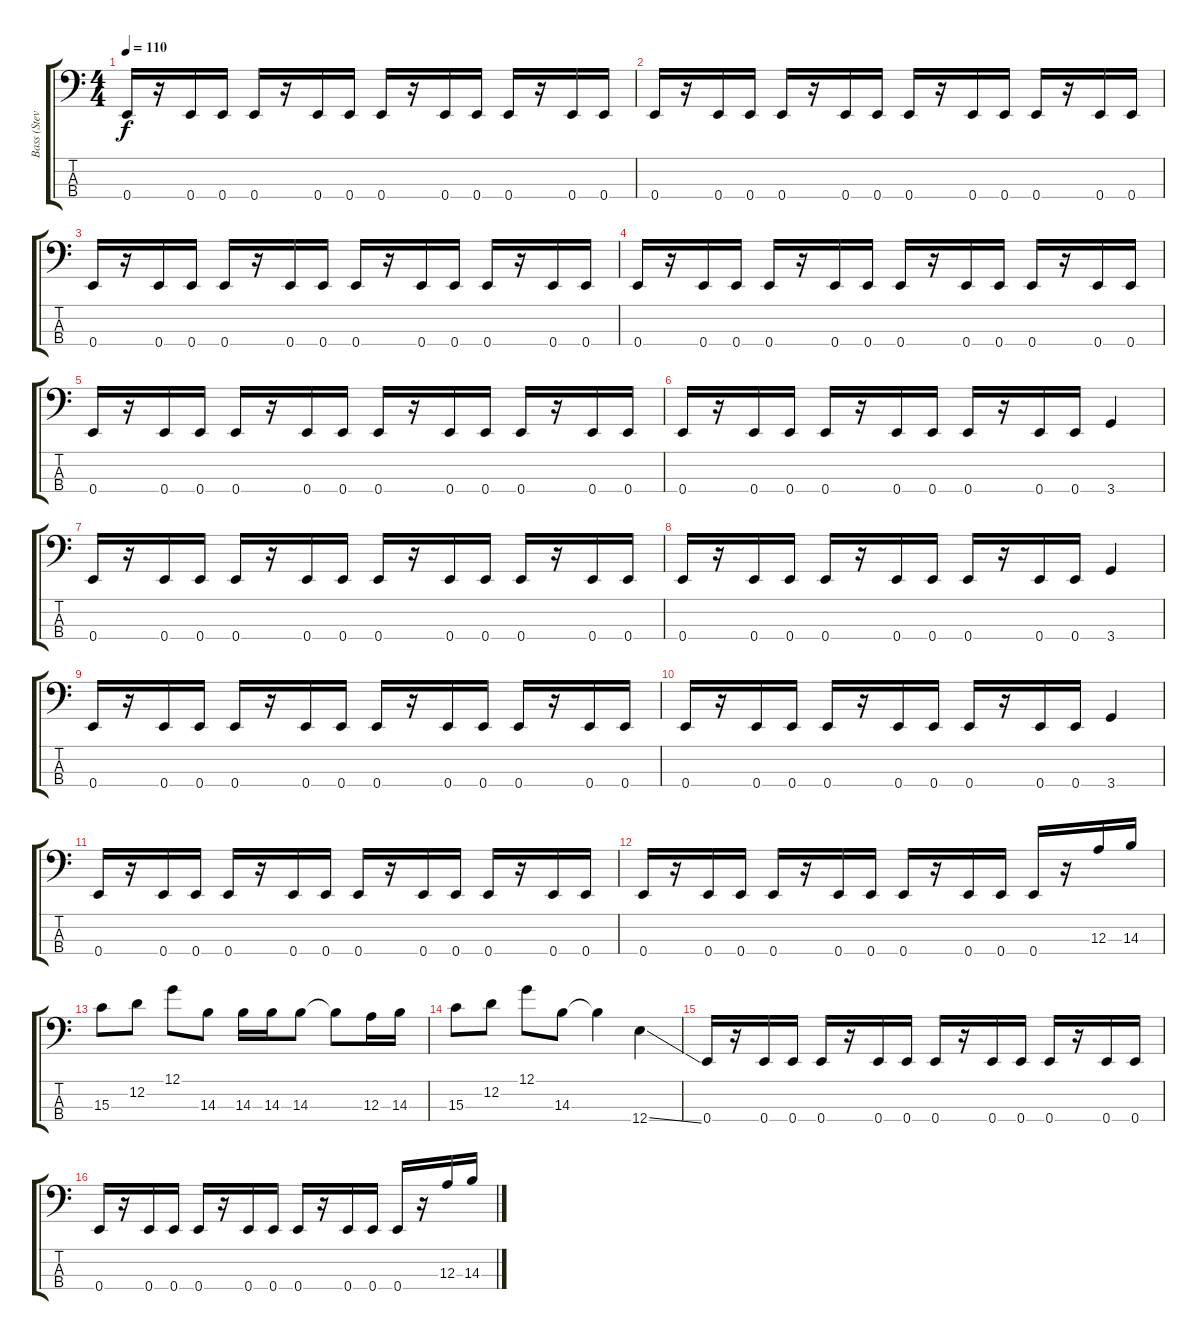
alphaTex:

\track ("Bass (Steve)" "Bass (Stev") {instrument electricbasspick}
\staff {score tabs}
\tuning (G2 D2 A1 E1) {hide}
\ts (4 4)
\tempo 110
\clef f4
\ks c
0.4.16{dy f instrument electricbasspick} r.16 0.4.16 0.4.16 0.4.16 r.16 0.4.16 0.4.16 0.4.16 r.16 0.4.16 0.4.16 0.4.16 r.16 0.4.16 0.4.16 |
0.4.16 r.16 0.4.16 0.4.16 0.4.16 r.16 0.4.16 0.4.16 0.4.16 r.16 0.4.16 0.4.16 0.4.16 r.16 0.4.16 0.4.16 |
0.4.16 r.16 0.4.16 0.4.16 0.4.16 r.16 0.4.16 0.4.16 0.4.16 r.16 0.4.16 0.4.16 0.4.16 r.16 0.4.16 0.4.16 |
0.4.16 r.16 0.4.16 0.4.16 0.4.16 r.16 0.4.16 0.4.16 0.4.16 r.16 0.4.16 0.4.16 0.4.16 r.16 0.4.16 0.4.16 |
0.4.16 r.16 0.4.16 0.4.16 0.4.16 r.16 0.4.16 0.4.16 0.4.16 r.16 0.4.16 0.4.16 0.4.16 r.16 0.4.16 0.4.16 |
0.4.16 r.16 0.4.16 0.4.16 0.4.16 r.16 0.4.16 0.4.16 0.4.16 r.16 0.4.16 0.4.16 3.4.4 |
0.4.16 r.16 0.4.16 0.4.16 0.4.16 r.16 0.4.16 0.4.16 0.4.16 r.16 0.4.16 0.4.16 0.4.16 r.16 0.4.16 0.4.16 |
0.4.16 r.16 0.4.16 0.4.16 0.4.16 r.16 0.4.16 0.4.16 0.4.16 r.16 0.4.16 0.4.16 3.4.4 |
0.4.16 r.16 0.4.16 0.4.16 0.4.16 r.16 0.4.16 0.4.16 0.4.16 r.16 0.4.16 0.4.16 0.4.16 r.16 0.4.16 0.4.16 |
0.4.16 r.16 0.4.16 0.4.16 0.4.16 r.16 0.4.16 0.4.16 0.4.16 r.16 0.4.16 0.4.16 3.4.4 |
0.4.16 r.16 0.4.16 0.4.16 0.4.16 r.16 0.4.16 0.4.16 0.4.16 r.16 0.4.16 0.4.16 0.4.16 r.16 0.4.16 0.4.16 |
0.4.16 r.16 0.4.16 0.4.16 0.4.16 r.16 0.4.16 0.4.16 0.4.16 r.16 0.4.16 0.4.16 0.4.16 r.16 12.3.16 14.3.16 |
15.3.8 12.2.8 12.1.8 14.3.8 14.3.16 14.3.16 14.3.8 14.3{t}.8 12.3.16 14.3.16 |
15.3.8 12.2.8 12.1.8 14.3.8 14.3{t}.4 12.4{ss}.4 |
0.4.16 r.16 0.4.16 0.4.16 0.4.16 r.16 0.4.16 0.4.16 0.4.16 r.16 0.4.16 0.4.16 0.4.16 r.16 0.4.16 0.4.16 |
0.4.16 r.16 0.4.16 0.4.16 0.4.16 r.16 0.4.16 0.4.16 0.4.16 r.16 0.4.16 0.4.16 0.4.16 r.16 12.3.16 14.3.16
